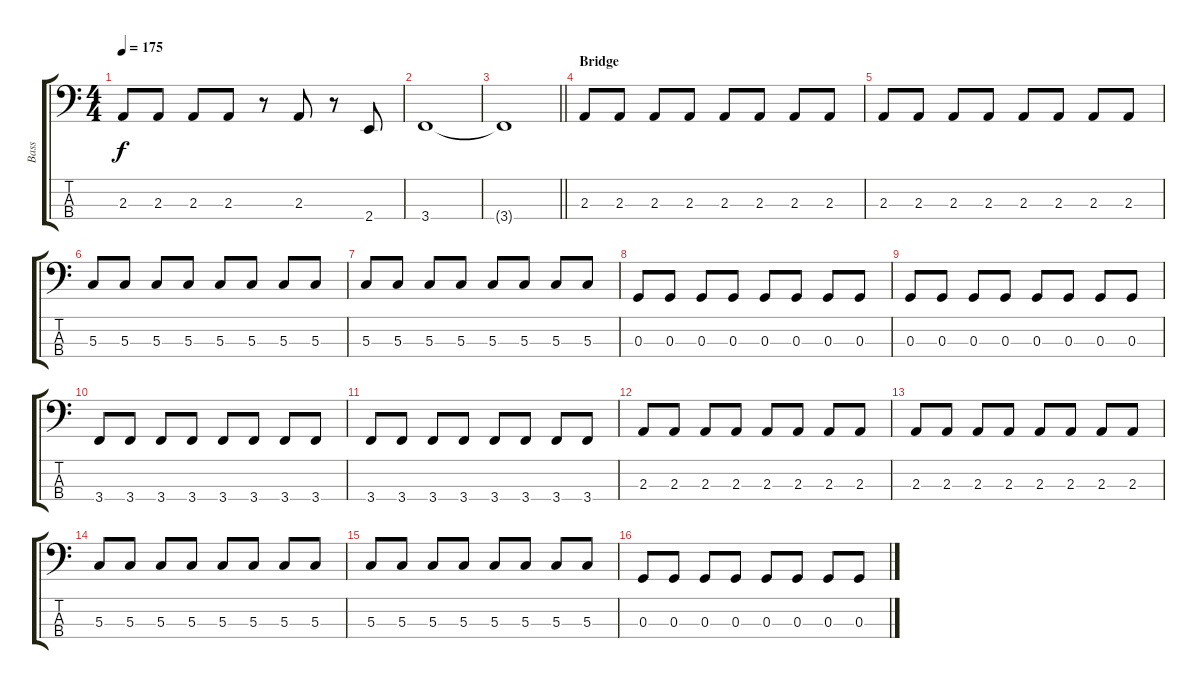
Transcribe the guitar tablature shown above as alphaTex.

\track ("Bass" "Bass") {instrument electricbasspick}
\staff {score tabs}
\tuning (F2 C2 G1 D1) {hide}
\ts (4 4)
\tempo 175
\clef f4
\ks c
2.3.8{dy f} 2.3.8 2.3.8 2.3.8 r.8 2.3.8 r.8 2.4.8 |
3.4.1 |
\barLineRight lightlight
3.4{t}.1 |
\section ("" "Bridge")
2.3.8 2.3.8 2.3.8 2.3.8 2.3.8 2.3.8 2.3.8 2.3.8 |
2.3.8 2.3.8 2.3.8 2.3.8 2.3.8 2.3.8 2.3.8 2.3.8 |
5.3.8 5.3.8 5.3.8 5.3.8 5.3.8 5.3.8 5.3.8 5.3.8 |
5.3.8 5.3.8 5.3.8 5.3.8 5.3.8 5.3.8 5.3.8 5.3.8 |
0.3.8 0.3.8 0.3.8 0.3.8 0.3.8 0.3.8 0.3.8 0.3.8 |
0.3.8 0.3.8 0.3.8 0.3.8 0.3.8 0.3.8 0.3.8 0.3.8 |
3.4.8 3.4.8 3.4.8 3.4.8 3.4.8 3.4.8 3.4.8 3.4.8 |
3.4.8 3.4.8 3.4.8 3.4.8 3.4.8 3.4.8 3.4.8 3.4.8 |
2.3.8 2.3.8 2.3.8 2.3.8 2.3.8 2.3.8 2.3.8 2.3.8 |
2.3.8 2.3.8 2.3.8 2.3.8 2.3.8 2.3.8 2.3.8 2.3.8 |
5.3.8 5.3.8 5.3.8 5.3.8 5.3.8 5.3.8 5.3.8 5.3.8 |
5.3.8 5.3.8 5.3.8 5.3.8 5.3.8 5.3.8 5.3.8 5.3.8 |
0.3.8 0.3.8 0.3.8 0.3.8 0.3.8 0.3.8 0.3.8 0.3.8
